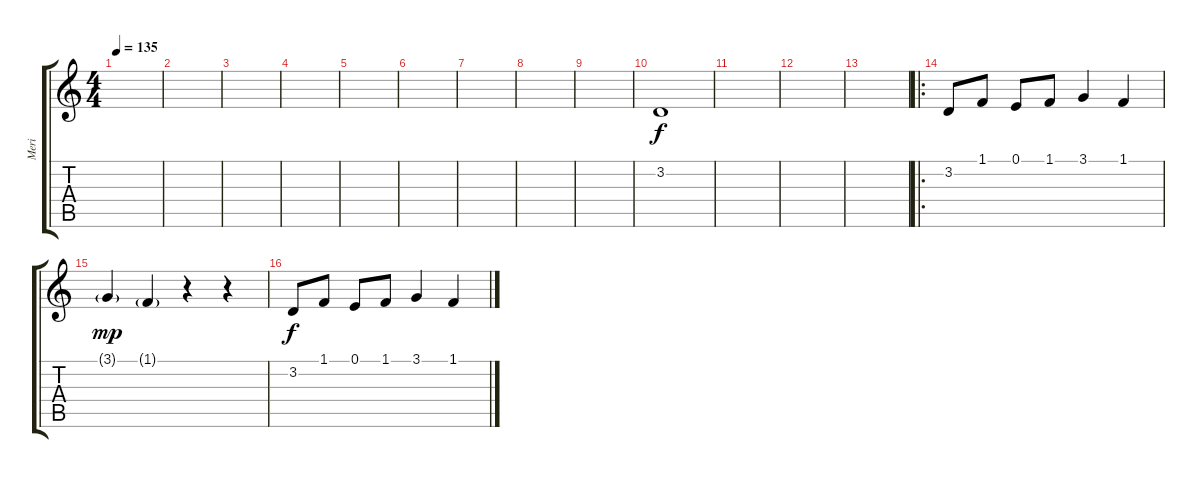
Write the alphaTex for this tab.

\track ("Meri" "Meri") {instrument clarinet}
\staff {score tabs}
\tuning (E4 B3 G3 D3 A2 E2) {hide}
\ts (4 4)
\tempo 135
\clef g2
\ks c
|
|
|
|
|
|
|
|
|
3.2.1{dy f} |
|
|
|
\ro
3.2.8 1.1.8 0.1.8 1.1.8 3.1.4 1.1.4 |
3.1{g}.4{dy mp} 1.1{g}.4 r.4 r.4 |
3.2.8{dy f} 1.1.8 0.1.8 1.1.8 3.1.4 1.1.4
